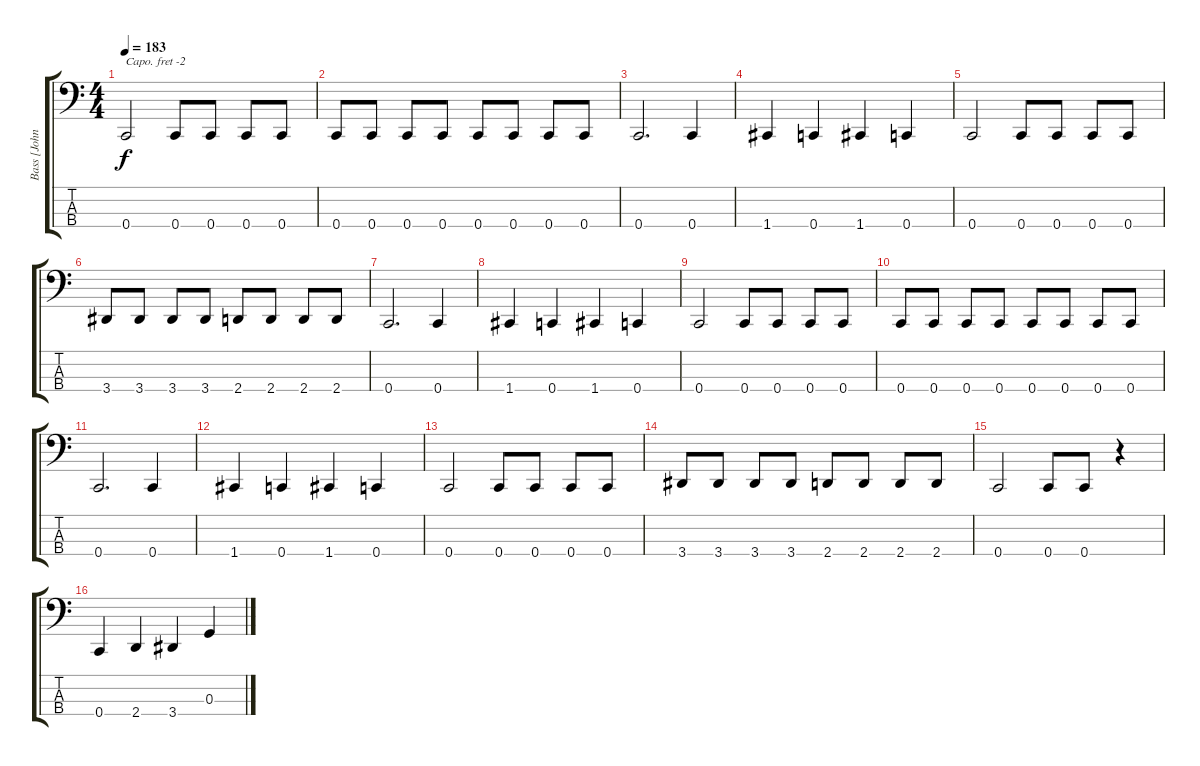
\track ("Bass [Johnny Christ]" "Bass [John") {instrument electricbassfinger}
\staff {score tabs}
\capo -2
\tuning (G2 D2 A1 D1) {hide}
\ts (4 4)
\tempo 183
\clef f4
\ks c
0.4.2{dy f} 0.4.8 0.4.8 0.4.8 0.4.8 |
0.4.8 0.4.8 0.4.8 0.4.8 0.4.8 0.4.8 0.4.8 0.4.8 |
0.4.2{d} 0.4.4 |
1.4.4 0.4.4 1.4.4 0.4.4 |
0.4.2 0.4.8 0.4.8 0.4.8 0.4.8 |
3.4.8 3.4.8 3.4.8 3.4.8 2.4.8 2.4.8 2.4.8 2.4.8 |
0.4.2{d} 0.4.4 |
1.4.4 0.4.4 1.4.4 0.4.4 |
0.4.2 0.4.8 0.4.8 0.4.8 0.4.8 |
0.4.8 0.4.8 0.4.8 0.4.8 0.4.8 0.4.8 0.4.8 0.4.8 |
0.4.2{d} 0.4.4 |
1.4.4 0.4.4 1.4.4 0.4.4 |
0.4.2 0.4.8 0.4.8 0.4.8 0.4.8 |
3.4.8 3.4.8 3.4.8 3.4.8 2.4.8 2.4.8 2.4.8 2.4.8 |
0.4.2 0.4.8 0.4.8 r.4 |
0.4.4 2.4.4 3.4.4 0.3.4
